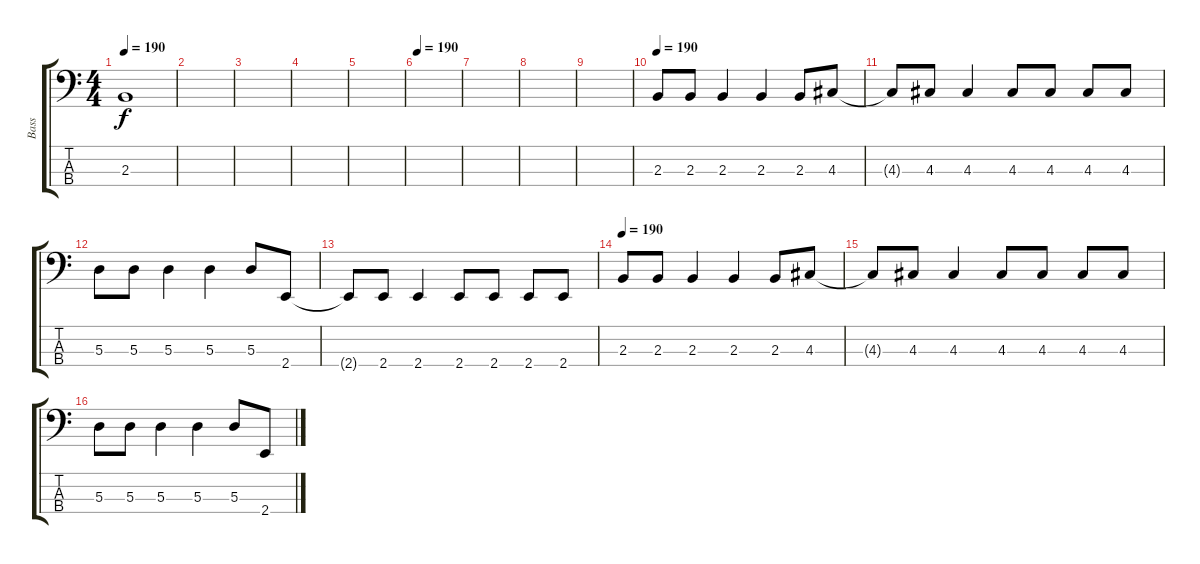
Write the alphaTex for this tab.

\track ("Bass" "Bass") {instrument electricbassfinger}
\staff {score tabs}
\tuning (G2 D2 A1 D1) {hide}
\ts (4 4)
\tempo 190
\clef f4
\ks c
2.3{t}.1{dy f} |
|
|
|
|
\tempo 190
|
|
|
|
\tempo 190
2.3.8 2.3.8 2.3.4 2.3.4 2.3.8 4.3.8 |
4.3{t}.8 4.3.8 4.3.4 4.3.8 4.3.8 4.3.8 4.3.8 |
5.3.8 5.3.8 5.3.4 5.3.4 5.3.8 2.4.8 |
2.4{t}.8 2.4.8 2.4.4 2.4.8 2.4.8 2.4.8 2.4.8 |
\tempo 190
2.3.8 2.3.8 2.3.4 2.3.4 2.3.8 4.3.8 |
4.3{t}.8 4.3.8 4.3.4 4.3.8 4.3.8 4.3.8 4.3.8 |
5.3.8 5.3.8 5.3.4 5.3.4 5.3.8 2.4.8
